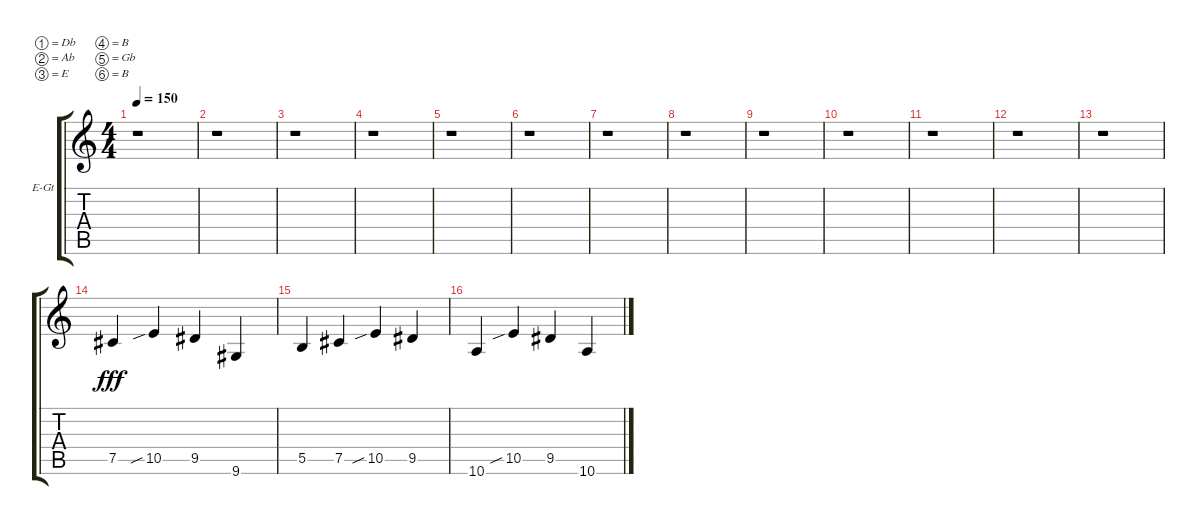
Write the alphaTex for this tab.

\bracketExtendMode groupsimilarinstruments
\firstSystemTrackNameOrientation horizontal
\otherSystemsTrackNameOrientation horizontal
\track ("Phil Demmel (Distorted)" "E-Gt") {instrument distortionguitar}
\staff {score tabs}
\tuning (Db4 Ab3 E3 B2 Gb2 B1)
\ts (4 4)
\tempo 150
\clef g2
\ks c
r.1{dy f} |
r.1 |
r.1 |
r.1 |
r.1 |
r.1 |
r.1 |
r.1 |
r.1 |
r.1 |
r.1 |
r.1 |
r.1 |
7.5.4{dy fff} 10.5{sib}.4 9.5.4 9.6.4 |
5.5.4 7.5.4 10.5{sib}.4 9.5.4 |
10.6.4 10.5{sib}.4 9.5.4 10.6.4
